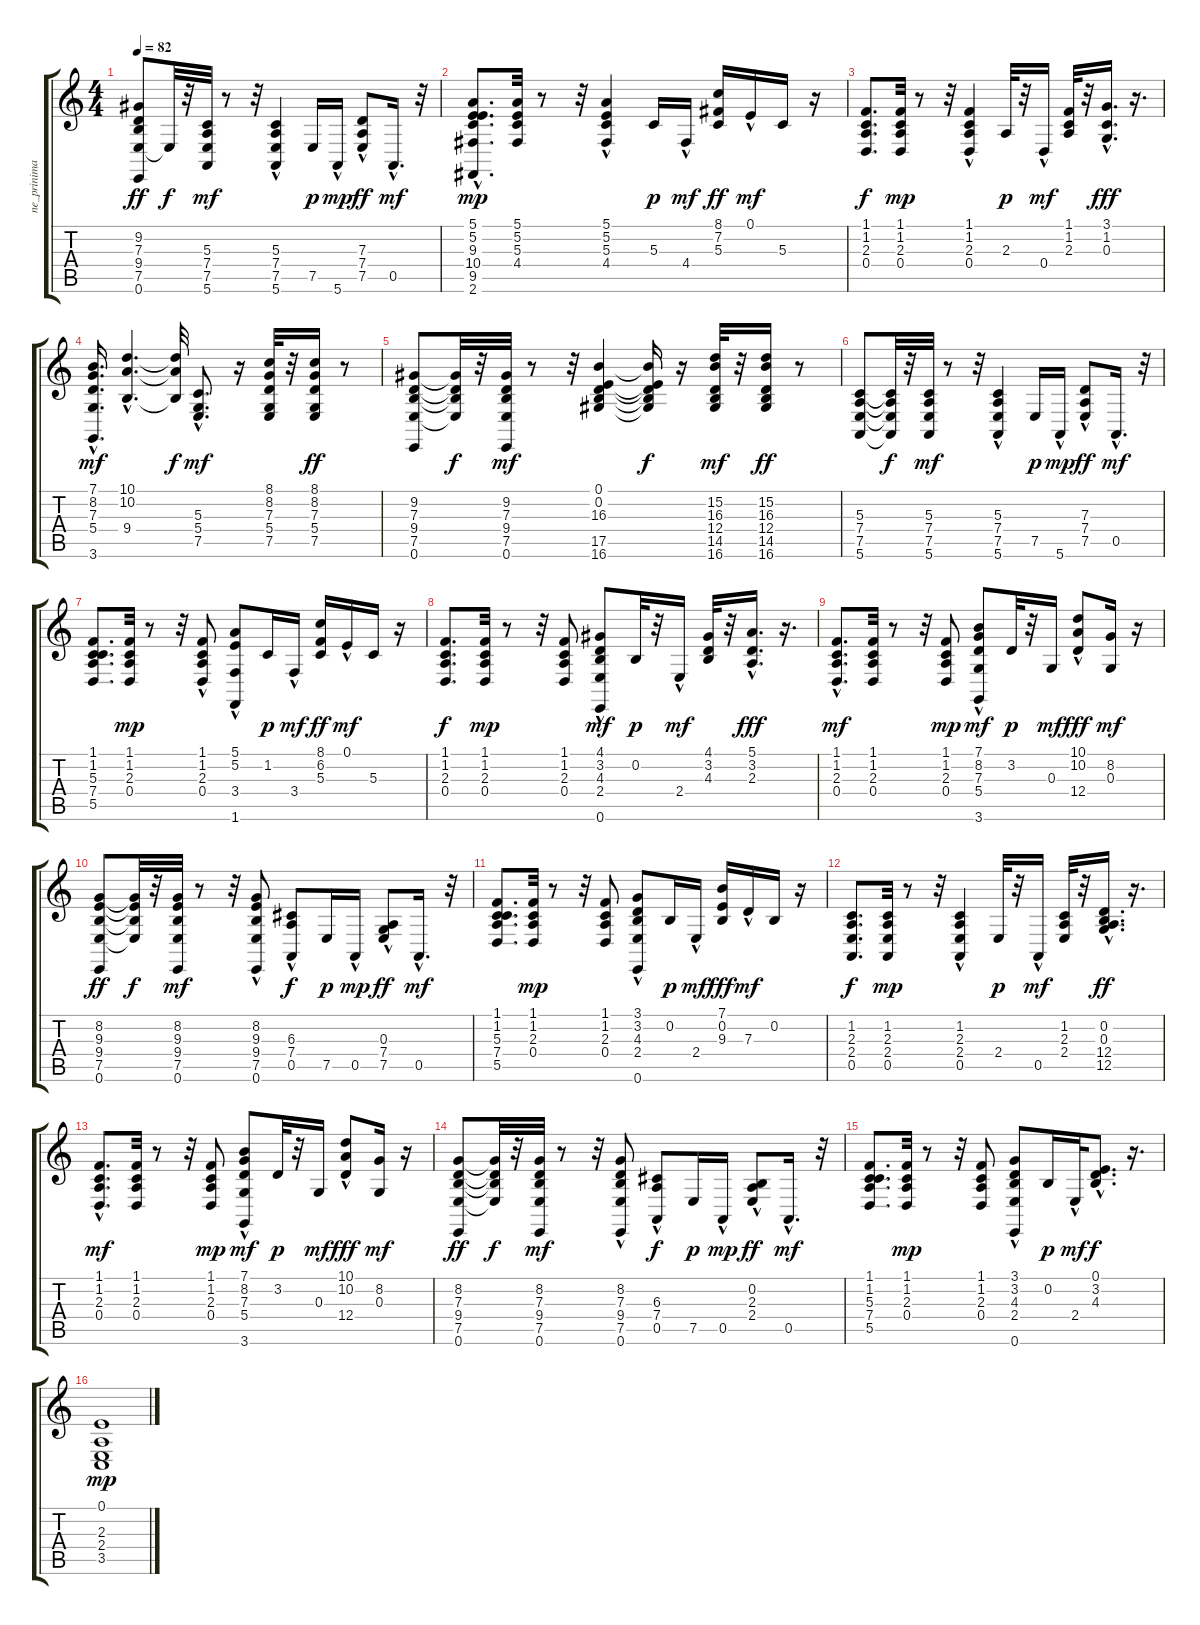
\track ("ne_prinimai" "ne_prinima") {instrument electricpiano1}
\staff {score tabs}
\tuning (E4 B3 G3 D3 A2 E2) {hide}
\ts (4 4)
\tempo 82
\clef g2
\ks c
(9.2 7.3 9.4 7.5 0.6).8{dy ff} 7.5{t}.32{dy f} r.32 (5.3 7.4 7.5 5.6).32{dy mf} r.8 r.32 (5.3 7.4 7.5{hac} 5.6).4 7.5.16{dy p} 5.6{hac}.16{dy mp} (7.3 7.4{hac} 7.5{hac}).8{dy ff} 0.5{hac}.16{d dy mf} r.32 |
(5.1 5.2 9.3 10.4 9.5 2.6{hac}).8{d dy mp} (5.1 5.2 5.3 4.4).32 r.8 r.32 (5.1 5.2 5.3{hac} 4.4).4 5.3.16{dy p} 4.4{hac}.16{dy mf} (8.1 7.2 5.3).16{dy ff} 0.1{hac}.16{dy mf} 5.3.16 r.16 |
(1.1 1.2 2.3 0.4).8{d dy f} (1.1 1.2 2.3 0.4).32{dy mp} r.8 r.32 (1.1 1.2 2.3{hac} 0.4).4 2.3.32{dy p} r.32 0.4{hac}.16{dy mf} (1.1 1.2 2.3).32 r.32 (3.1 1.2{hac} 0.3{hac}).16{d dy fff} r.16{d} |
(7.1{hac} 8.2 7.3 5.4{hac} 3.6{hac}).16{d dy mf} (10.1{hac} 10.2{hac} 9.4{hac}).4{d instrument electricpiano1} (10.1{t} 10.2{t} 9.4{t}).32{dy f} (5.3 5.4{hac} 7.5{hac}).8{d dy mf} r.16 (8.1 8.2 7.3 5.4 7.5).32 r.32 (8.1 8.2 7.3 5.4 7.5).16{dy ff} r.8 |
(9.2 7.3 9.4 7.5 0.6).8{instrument acousticgrandpiano} (9.2{t} 7.3{t} 9.4{t} 7.5{t}).32{dy f} r.32 (9.2 7.3 9.4 7.5 0.6).32{dy mf} r.8 r.32 (0.1 0.2 16.3 17.5 16.6).4{instrument electricpiano1} (0.1{t} 0.2{t} 16.3{t} 17.5{t} 16.6{t}).16{dy f} r.16 (15.2 16.3 12.4 14.5 16.6).32{dy mf} r.32 (15.2 16.3 12.4 14.5 16.6).16{dy ff} r.8 |
(5.3 7.4 7.5 5.6).8{instrument acousticgrandpiano} (5.3{t} 7.4{t} 7.5{t} 5.6{t}).32{dy f} r.32 (5.3 7.4 7.5 5.6).32{dy mf} r.8 r.32 (5.3 7.4 7.5{hac} 5.6).4 7.5.16{dy p} 5.6{hac}.16{dy mp} (7.3 7.4{hac} 7.5{hac}).8{dy ff} 0.5{hac}.16{d dy mf} r.32 |
(1.1 1.2 5.3 7.4 5.5).8{d} (1.1 1.2 2.3 0.4).32{dy mp} r.8 r.32 (1.1 1.2{hac} 2.3 0.4).8 (5.1{hac} 5.2{hac} 3.4 1.6{hac}).8 1.2.16{dy p} 3.4{hac}.16{dy mf} (8.1 6.2 5.3).16{dy ff} 0.1{hac}.16{dy mf} 5.3.16 r.16 |
(1.1 1.2 2.3 0.4).8{d dy f} (1.1 1.2 2.3 0.4).32{dy mp} r.8 r.32 (1.1 1.2 2.3 0.4).8 (4.1 3.2 4.3 2.4 0.6{hac}).8{dy mf} 0.2.32{dy p} r.32 2.4{hac}.16{dy mf} (4.1 3.2 4.3).32 r.32 (5.1 3.2{hac} 2.3{hac}).16{d dy fff} r.16{d} |
(1.1 1.2 2.3 0.4{hac}).8{d dy mf} (1.1 1.2 2.3 0.4).32 r.8 r.32 (1.1 1.2 2.3 0.4).8{dy mp} (7.1 8.2{hac} 7.3 5.4 3.6{hac}).8{dy mf} 3.2.32{dy p} r.32 0.3.16{dy mf} (10.1{hac} 10.2 12.4{hac}).8{dy fff} (8.2 0.3).16{dy mf} r.16 |
(8.2 9.3 9.4 7.5 0.6).8{dy ff} (8.2{t} 9.3{t} 9.4{t} 7.5{t}).32{dy f} r.32 (8.2 9.3 9.4 7.5 0.6).32{dy mf} r.8 r.32 (8.2 9.3 9.4 7.5{hac} 0.6).8 (6.3{hac} 7.4{hac} 0.5).8{dy f} 7.5.16{dy p} 0.5{hac}.16{dy mp} (0.3 7.4{hac} 7.5{hac}).8{dy ff} 0.5{hac}.16{d dy mf} r.32 |
(1.1 1.2 5.3 7.4 5.5).8{d} (1.1 1.2 2.3 0.4).32{dy mp} r.8 r.32 (1.1 1.2 2.3 0.4).8 (3.1{hac} 3.2{hac} 4.3{hac} 2.4 0.6{hac}).8 0.2.16{dy p} 2.4{hac}.16{dy mf} (7.1 0.2 9.3).16{dy fff} 7.3{hac}.16{dy mf} 0.2.16 r.16 |
(1.2 2.3 2.4 0.5).8{d dy f} (1.2 2.3 2.4 0.5).32{dy mp} r.8 r.32 (1.2 2.3 2.4{hac} 0.5).4 2.4.32{dy p} r.32 0.5{hac}.16{dy mf} (1.2 2.3 2.4).32 r.32 (0.2 0.3{hac} 12.4 12.5{hac}).16{d dy ff} r.16{d} |
(1.1 1.2 2.3 0.4{hac}).8{d dy mf} (1.1 1.2 2.3 0.4).32 r.8 r.32 (1.1 1.2 2.3 0.4).8{dy mp} (7.1 8.2{hac} 7.3 5.4 3.6{hac}).8{dy mf} 3.2.32{dy p} r.32 0.3.16{dy mf} (10.1{hac} 10.2 12.4{hac}).8{dy fff} (8.2 0.3).16{dy mf} r.16 |
(8.2 7.3 9.4 7.5 0.6).8{dy ff} (8.2{t} 7.3{t} 9.4{t} 7.5{t}).32{dy f} r.32 (8.2 7.3 9.4 7.5 0.6).32{dy mf} r.8 r.32 (8.2 7.3 9.4 7.5{hac} 0.6).8 (6.3{hac} 7.4{hac} 0.5).8{dy f} 7.5.16{dy p} 0.5{hac}.16{dy mp} (0.2 2.3{hac} 2.4{hac}).8{dy ff} 0.5{hac}.16{d dy mf} r.32 |
(1.1 1.2 5.3 7.4 5.5).8{d} (1.1 1.2 2.3 0.4).32{dy mp} r.8 r.32 (1.1 1.2 2.3 0.4).8 (3.1{hac} 3.2{hac} 4.3{hac} 2.4 0.6{hac}).8 0.2.16{dy p} 2.4{hac}.32{dy mf} (0.1{hac} 3.2{hac} 4.3{hac}).8{d dy f} r.16{d} |
(0.1 2.3 2.4 3.5).1{dy mp instrument electricpiano1}
